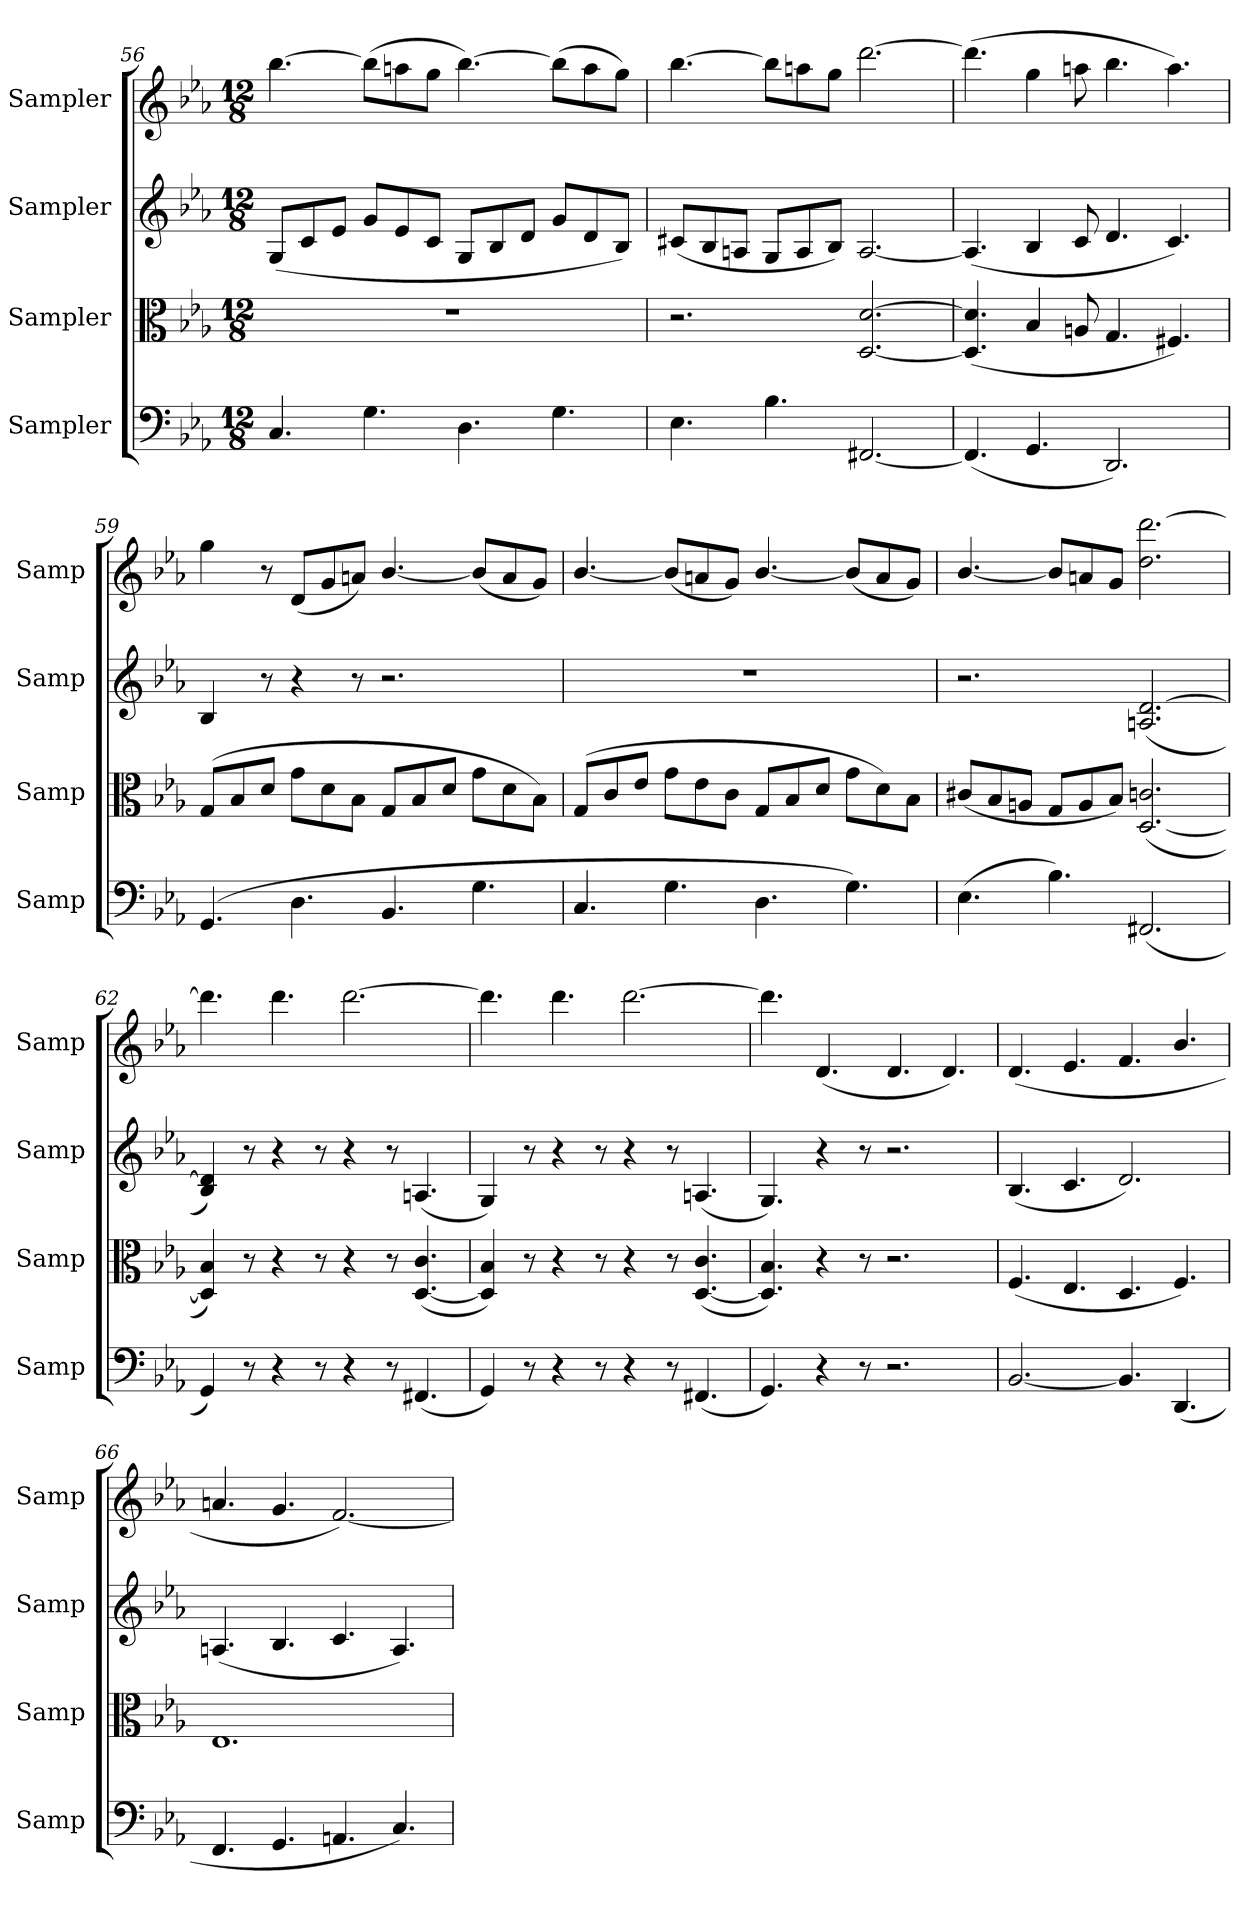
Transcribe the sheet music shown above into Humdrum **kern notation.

**kern	**kern	**kern	**kern
*part4	*part3	*part2	*part1
*staff4	*staff3	*staff2	*staff1
*I"Sampler	*I"Sampler	*I"Sampler	*I"Sampler
*I'Samp	*I'Samp	*I'Samp	*I'Samp
!!LO:LB:g=z
*clefF4	*clefC3	*clefG2	*clefG2
*k[b-e-a-]	*k[b-e-a-]	*k[b-e-a-]	*k[b-e-a-]
*M12/8	*M12/8	*M12/8	*M12/8
=56	=56	=56	=56
4.C/	1.r	(8G/L	[4.bb-\
.	.	8c/	.
.	.	8e-/J	.
4.G\	.	8g/L	(8bb-\L]
.	.	8e-/	8aan\
.	.	8c/J	8gg\J
4.D\	.	8G/L	[4.bb-\)
.	.	8B-/	.
.	.	8d/J	.
4.G\	.	8g/L	(8bb-\L]
.	.	8d/	8aa\
.	.	8B-/J)	8gg\J)
=57	=57	=57	=57
4.E-\	2.r	(8c#X/L	[4.bb-\
.	.	8B-/	.
.	.	8An/J	.
4.B-\	.	8G/L	8bb-\L]
.	.	8A/	8aan\
.	.	8B-/J)	8gg\J
[2.FF#X/	[2.D/ [2.d/	[2.A/	[2.ddd\
=58	=58	=58	=58
(4.FF#/]	(>4.D/] 4.d/]	(4.A/]	(4.ddd\]
4.GG/	4B-/	4B-/	4gg\
.	8An/	8c/	8aan\
2.DD/)	4.G/	4.d/	4.bb-\
.	4.F#X/)	4.c/)	4.aa\)
=59	=59	=59	=59
(4.GG/	(8G/L	4B-/	4gg\
.	8B-/	.	.
.	8d/J	8r	8r
4.D\	8g\L	4r	(8d/L
.	8d\	.	8g/
.	8B-\J	8r	8an/J)
4.BB-/	8G/L	2.r	[4.b-/
.	8B-/	.	.
.	8d/J	.	.
4.G\	8g\L	.	(8b-/L]
.	8d\	.	8a/
.	8B-\J)	.	8g/J)
=60	=60	=60	=60
4.C/	(8G/L	1.r	[4.b-/
.	8c/	.	.
.	8e-/J	.	.
4.G\	8g\L	.	(8b-/L]
.	8e-\	.	8an/
.	8c\J	.	8g/J)
4.D\	8G/L	.	[4.b-/
.	8B-/	.	.
.	8d/J	.	.
4.G\)	8g\L	.	(8b-/L]
.	8d\)	.	8a/
.	8B-\J	.	8g/J)
!!LO:LB:g=z
=61	=61	=61	=61
(4.E-\	(8c#X/L	2.r	[4.b-/
.	8B-/	.	.
.	8An/J	.	.
4.B-\)	8G/L	.	8b-/L]
.	8A/	.	8an/
.	8B-/J)	.	8g/J
(2.FF#X/	(>[2.D/ 2.cn/	(2.An/ [2.d/	2.dd\ [2.ddd\
=62	=62	=62	=62
4GG/)	4D/] 4B-/)	4B-/ 4d/])	4.ddd\]
8r	8r	8r	.
4r	4r	4r	4.ddd\
8r	8r	8r	.
4r	4r	4r	[2.ddd\
8r	8r	8r	.
(4.FF#X/	([4.D/ 4.c/	(4.An/	.
=63	=63	=63	=63
4GG/)	4D/] 4B-/)	4G/)	4.ddd\]
8r	8r	8r	.
4r	4r	4r	4.ddd\
8r	8r	8r	.
4r	4r	4r	[2.ddd\
8r	8r	8r	.
(4.FF#X/	([4.D/ 4.c/	(4.An/	.
=64	=64	=64	=64
4.GG/)	4.D/] 4.B-/)	4.G/)	4.ddd\]
4r	4r	4r	(4.d/
8r	8r	8r	.
2.r	2.r	2.r	4.d/
.	.	.	4.d/)
=65	=65	=65	=65
[2.BB-/	(4.F/	(4.B-/	(4.d/
.	4.E-/	4.c/	4.e-/
4.BB-/]	4.D/	2.d/)	4.f/
(4.DD/	4.F/)	.	4.b-/
=66	=66	=66	=66
4.FF/	1.E-	(4.An/	4.an/
4.GG/	.	4.B-/	4.g/
4.AAn/	.	4.c/	[2.f/)
4.C/)	.	4.A/)	.
=	=	=	=
*-	*-	*-	*-
